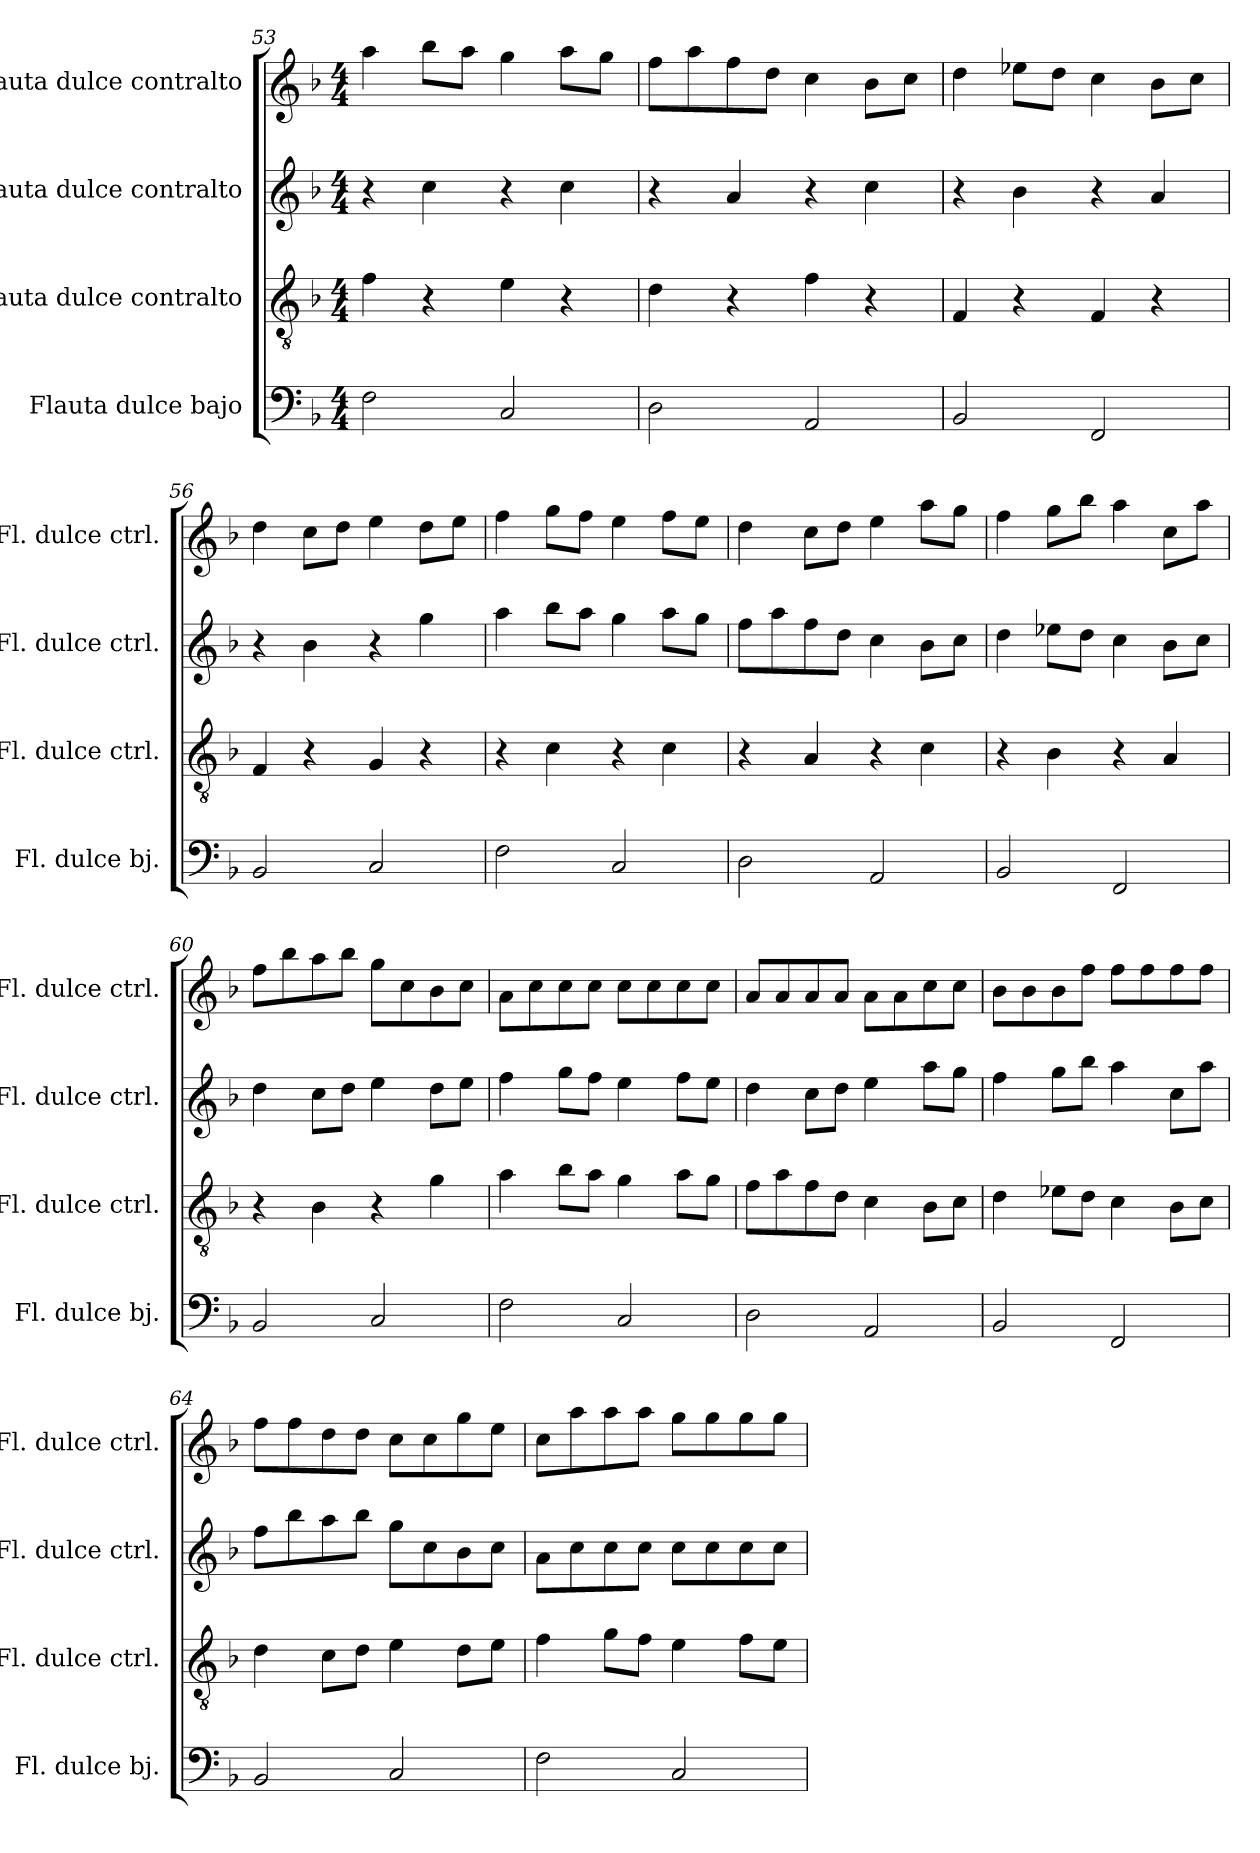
**kern	**kern	**kern	**kern
*part4	*part3	*part2	*part1
*staff4	*staff3	*staff2	*staff1
*I"Flauta dulce bajo	*I"Flauta dulce contralto	*I"Flauta dulce contralto	*I"Flauta dulce contralto
*I'Fl. dulce bj.	*I'Fl. dulce ctrl.	*I'Fl. dulce ctrl.	*I'Fl. dulce ctrl.
*clefF4	*clefGv2	*clefG2	*clefG2
*k[b-]	*k[b-]	*k[b-]	*k[b-]
*M4/4	*M4/4	*M4/4	*M4/4
=53	=53	=53	=53
2F\	4f\	4r	4aa\
.	4r	4cc\	8bb-\L
.	.	.	8aa\J
2C/	4e\	4r	4gg\
.	4r	4cc\	8aa\L
.	.	.	8gg\J
=54	=54	=54	=54
2D\	4d\	4r	8ff\L
.	.	.	8aa\
.	4r	4a/	8ff\
.	.	.	8dd\J
2AA/	4f\	4r	4cc\
.	4r	4cc\	8b-\L
.	.	.	8cc\J
=55	=55	=55	=55
2BB-/	4F/	4r	4dd\
.	4r	4b-\	8ee-X\L
.	.	.	8dd\J
2FF/	4F/	4r	4cc\
.	4r	4a/	8b-\L
.	.	.	8cc\J
!!LO:PB:g=z
=56	=56	=56	=56
2BB-/	4F/	4r	4dd\
.	4r	4b-\	8cc\L
.	.	.	8dd\J
2C/	4G/	4r	4ee\
.	4r	4gg\	8dd\L
.	.	.	8ee\J
=57	=57	=57	=57
2F\	4r	4aa\	4ff\
.	4c\	8bb-\L	8gg\L
.	.	8aa\J	8ff\J
2C/	4r	4gg\	4ee\
.	4c\	8aa\L	8ff\L
.	.	8gg\J	8ee\J
=58	=58	=58	=58
2D\	4r	8ff\L	4dd\
.	.	8aa\	.
.	4A/	8ff\	8cc\L
.	.	8dd\J	8dd\J
2AA/	4r	4cc\	4ee\
.	4c\	8b-\L	8aa\L
.	.	8cc\J	8gg\J
=59	=59	=59	=59
2BB-/	4r	4dd\	4ff\
.	4B-\	8ee-X\L	8gg\L
.	.	8dd\J	8bb-\J
2FF/	4r	4cc\	4aa\
.	4A/	8b-\L	8cc\L
.	.	8cc\J	8aa\J
=60	=60	=60	=60
2BB-/	4r	4dd\	8ff\L
.	.	.	8bb-\
.	4B-\	8cc\L	8aa\
.	.	8dd\J	8bb-\J
2C/	4r	4ee\	8gg\L
.	.	.	8cc\
.	4g\	8dd\L	8b-\
.	.	8ee\J	8cc\J
!!LO:LB:g=z
=61	=61	=61	=61
2F\	4a\	4ff\	8a\L
.	.	.	8cc\
.	8b-\L	8gg\L	8cc\
.	8a\J	8ff\J	8cc\J
2C/	4g\	4ee\	8cc\L
.	.	.	8cc\
.	8a\L	8ff\L	8cc\
.	8g\J	8ee\J	8cc\J
=62	=62	=62	=62
2D\	8f\L	4dd\	8a/L
.	8a\	.	8a/
.	8f\	8cc\L	8a/
.	8d\J	8dd\J	8a/J
2AA/	4c\	4ee\	8a\L
.	.	.	8a\
.	8B-\L	8aa\L	8cc\
.	8c\J	8gg\J	8cc\J
=63	=63	=63	=63
2BB-/	4d\	4ff\	8b-\L
.	.	.	8b-\
.	8e-X\L	8gg\L	8b-\
.	8d\J	8bb-\J	8ff\J
2FF/	4c\	4aa\	8ff\L
.	.	.	8ff\
.	8B-\L	8cc\L	8ff\
.	8c\J	8aa\J	8ff\J
=64	=64	=64	=64
2BB-/	4d\	8ff\L	8ff\L
.	.	8bb-\	8ff\
.	8c\L	8aa\	8dd\
.	8d\J	8bb-\J	8dd\J
2C/	4e\	8gg\L	8cc\L
.	.	8cc\	8cc\
.	8d\L	8b-\	8gg\
.	8e\J	8cc\J	8ee\J
!!LO:LB:g=z
=65	=65	=65	=65
2F\	4f\	8a\L	8cc\L
.	.	8cc\	8aa\
.	8g\L	8cc\	8aa\
.	8f\J	8cc\J	8aa\J
2C/	4e\	8cc\L	8gg\L
.	.	8cc\	8gg\
.	8f\L	8cc\	8gg\
.	8e\J	8cc\J	8gg\J
=	=	=	=
*-	*-	*-	*-
